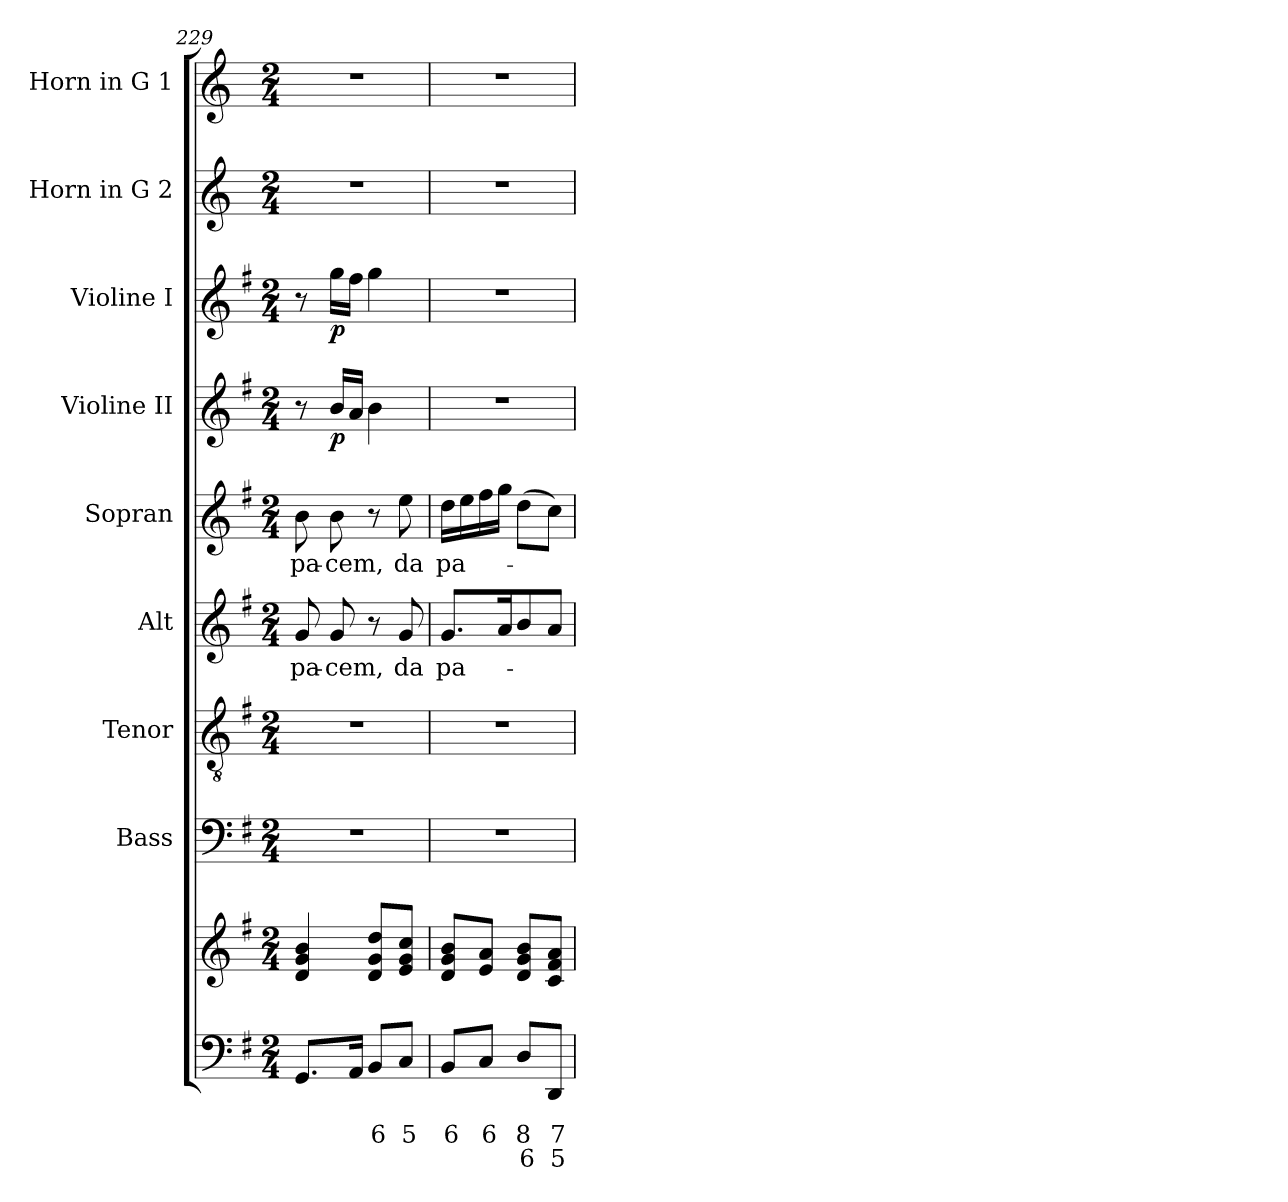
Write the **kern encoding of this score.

**kern	**text	**text	**text	**kern	**kern	**kern	**kern	**text	**kern	**text	**kern	**dynam	**kern	**dynam	**kern	**kern
*part9	*part9	*part9	*part9	*part9	*part8	*part7	*part6	*part6	*part5	*part5	*part4	*part4	*part3	*part3	*part2	*part1
*staff10	*staff10	*staff10	*staff10	*staff9	*staff8	*staff7	*staff6	*staff6	*staff5	*staff5	*staff4	*staff4	*staff3	*staff3	*staff2	*staff1
*	*	*	*	*	*I"Bass	*I"Tenor	*I"Alt	*	*I"Sopran	*	*I"Violine II	*	*I"Violine I	*	*I"Horn in G 2	*I"Horn in G 1
*	*	*	*	*	*I'B.	*I'T.	*I'A.	*	*I'S.	*	*I'Vl. II	*	*I'Vl. I	*	*	*
*clefF4	*	*	*	*clefG2	*clefF4	*clefGv2	*clefG2	*	*clefG2	*	*clefG2	*	*clefG2	*	*clefG2	*clefG2
*	*	*	*	*	*	*	*	*	*	*	*	*	*	*	*ITrd3c5	*ITrd3c5
*k[f#]	*	*	*	*k[f#]	*k[f#]	*k[f#]	*k[f#]	*	*k[f#]	*	*k[f#]	*	*k[f#]	*	*k[f#]	*k[f#]
*G:	*	*	*	*G:	*G:	*G:	*G:	*	*G:	*	*G:	*	*G:	*	*G:	*G:
*M2/4	*	*	*	*M2/4	*M2/4	*M2/4	*M2/4	*	*M2/4	*	*M2/4	*	*M2/4	*	*M2/4	*M2/4
=229	=229	=229	=229	=229	=229	=229	=229	=229	=229	=229	=229	=229	=229	=229	=229	=229
!	!	!	!	!	!	!	!	!LO:LY:b	!	!LO:LY:b	!	!	!	!	!	!
8.GG/L	.	.	.	4d/ 4g/ 4b/	2r	2r	8g/	pa-	8b\	pa-	8r	.	8r	.	2r	2r
!	!	!	!	!	!	!	!	!LO:LY:b	!	!LO:LY:b	!	!LO:DY:b	!	!LO:DY:b	!	!
.	.	.	.	.	.	.	8g/	-cem,	8b\	-cem,	16b/LL	p	16gg\LL	p	.	.
16AA/Jk	.	.	.	.	.	.	.	.	.	.	16a/JJ	.	16ff#\JJ	.	.	.
!	!	!LO:LY:b	!	!	!	!	!	!	!	!	!	!	!	!	!	!
8BB/L	.	6	.	8d/ 8g/ 8dd/L	.	.	8r	.	8r	.	4b\	.	4gg\	.	.	.
!	!	!LO:LY:b	!	!	!	!	!	!LO:LY:b	!	!LO:LY:b	!	!	!	!	!	!
8C/J	.	5	.	8e/ 8g/ 8cc/J	.	.	8g/	da	8ee\	da	.	.	.	.	.	.
=230	=230	=230	=230	=230	=230	=230	=230	=230	=230	=230	=230	=230	=230	=230	=230	=230
!	!	!LO:LY:b	!	!	!	!	!	!LO:LY:b	!	!LO:LY:b	!	!	!	!	!	!
8BB/L	.	6	.	8d/ 8g/ 8b/L	2r	2r	8.g/L	pa-	16dd\LL	pa-	2r	.	2r	.	2r	2r
.	.	.	.	.	.	.	.	.	16ee\	.	.	.	.	.	.	.
!	!	!LO:LY:b	!	!	!	!	!	!	!	!	!	!	!	!	!	!
8C/J	.	6	.	8e/ 8a/J	.	.	.	.	16ff#\	.	.	.	.	.	.	.
.	.	.	.	.	.	.	16a/k	.	16gg\JJ	.	.	.	.	.	.	.
!	!	!LO:LY:b	!LO:LY:b	!	!	!	!	!	!	!	!	!	!	!	!	!
8D/L	.	8	6	8d/ 8g/ 8b/L	.	.	8b/	.	(>8dd\L	.	.	.	.	.	.	.
!	!	!LO:LY:b	!LO:LY:b	!	!	!	!	!	!	!	!	!	!	!	!	!
8DD/J	.	7	5	8c/ 8f#/ 8a/J	.	.	8a/J	.	8cc\J)	.	.	.	.	.	.	.
=	=	=	=	=	=	=	=	=	=	=	=	=	=	=	=	=
*-	*-	*-	*-	*-	*-	*-	*-	*-	*-	*-	*-	*-	*-	*-	*-	*-
